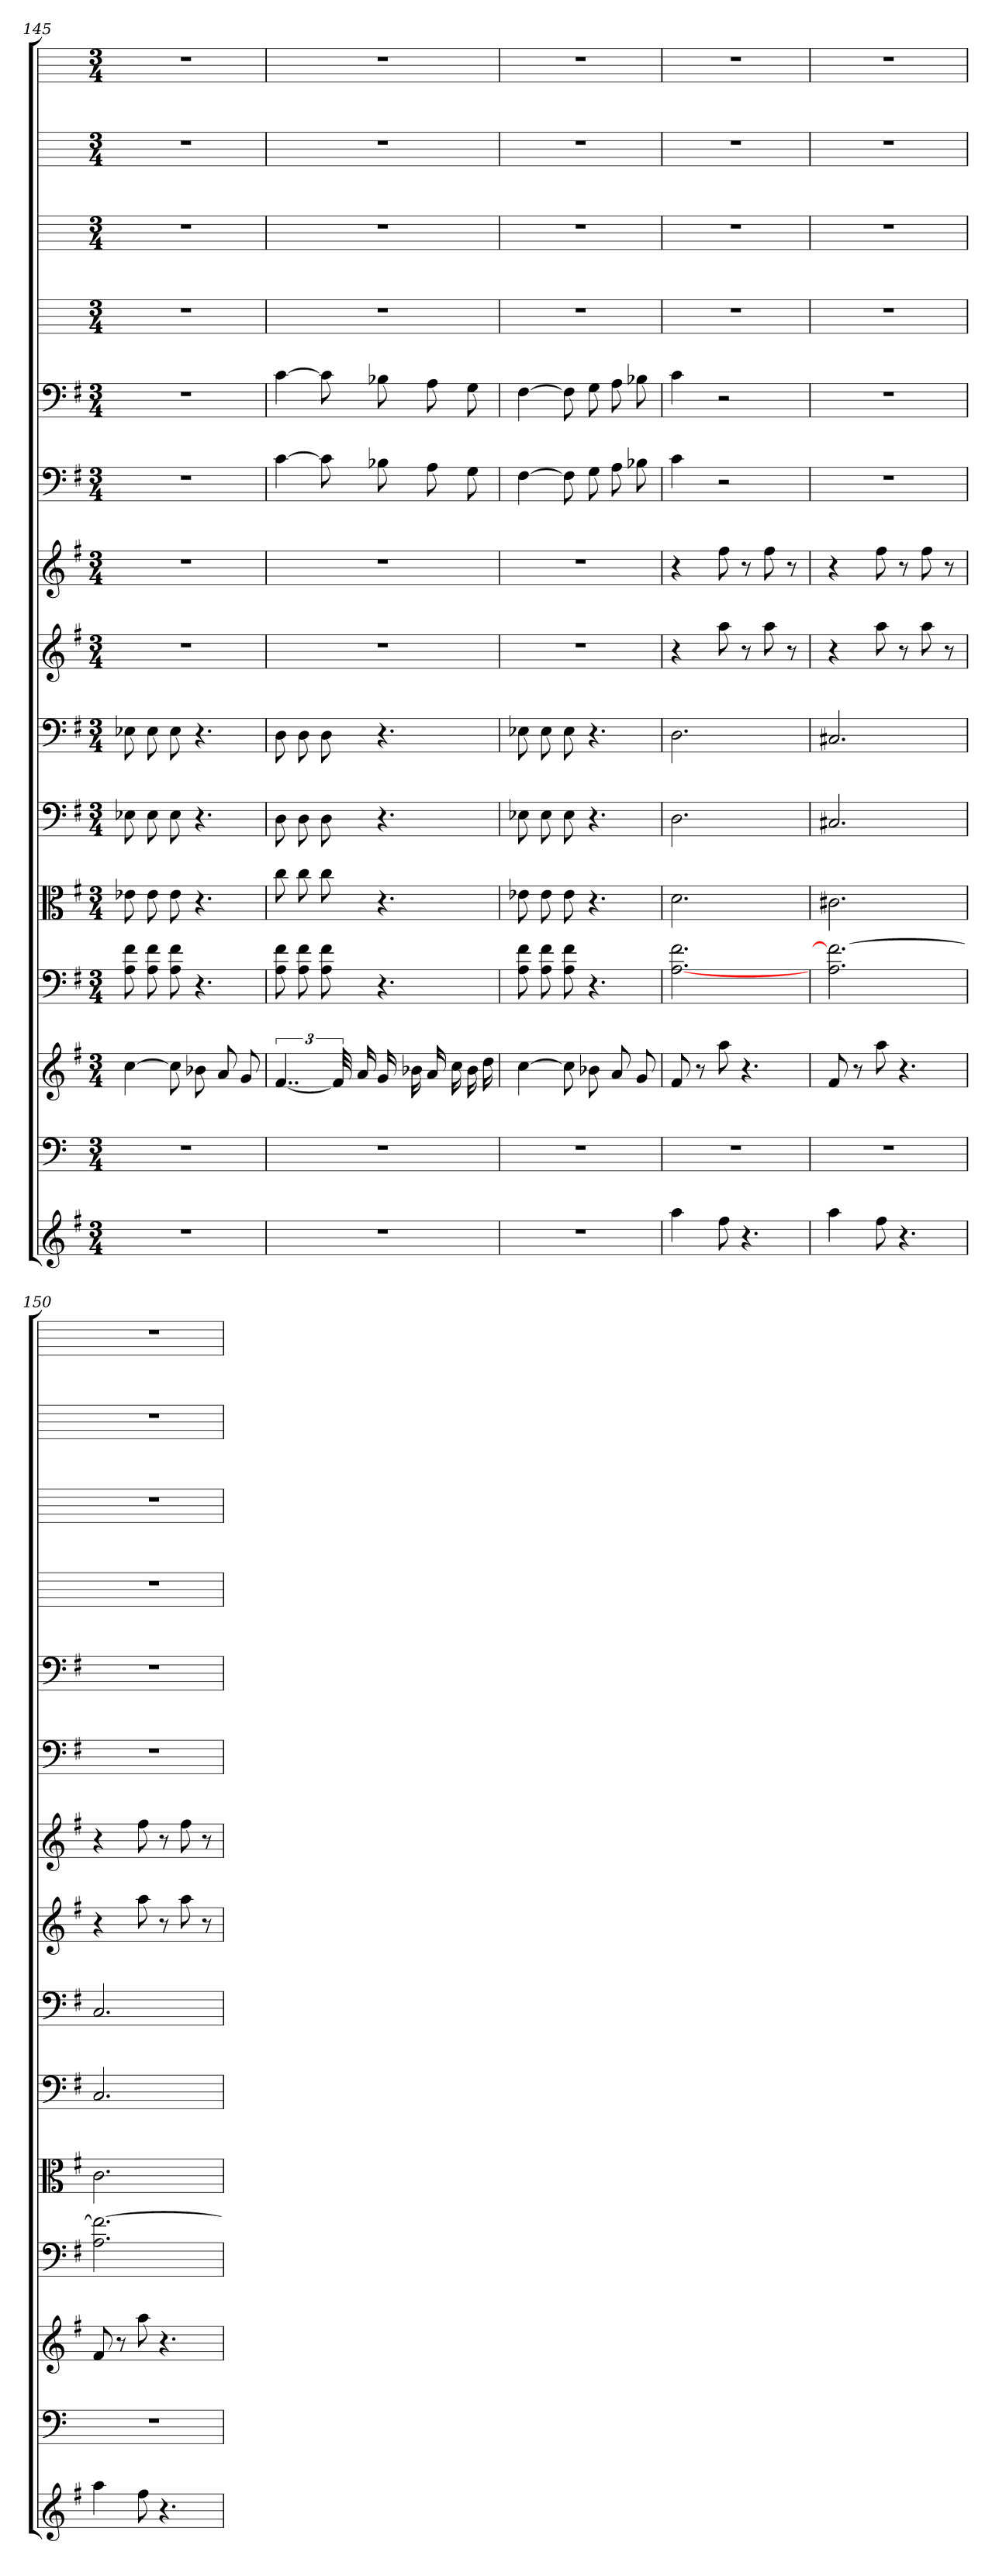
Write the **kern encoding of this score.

**kern	**kern	**kern	**kern	**kern	**kern	**kern	**kern	**kern	**kern	**kern	**kern	**kern	**kern	**kern
*part15	*part14	*part13	*part12	*part11	*part10	*part9	*part8	*part7	*part6	*part5	*part4	*part3	*part2	*part1
*staff15	*staff14	*staff13	*staff12	*staff11	*staff10	*staff9	*staff8	*staff7	*staff6	*staff5	*staff4	*staff3	*staff2	*staff1
*	*clefF4	*	*	*clefC3	*clefF4	*clefF4	*	*	*clefF4	*clefF4	*	*	*	*
*k[f#]	*k[]	*k[f#]	*k[f#]	*k[f#]	*k[f#]	*k[f#]	*k[f#]	*k[f#]	*k[f#]	*k[f#]	*k[]	*k[]	*k[]	*k[]
*M3/4	*M3/4	*M3/4	*M3/4	*M3/4	*M3/4	*M3/4	*M3/4	*M3/4	*M3/4	*M3/4	*M3/4	*M3/4	*M3/4	*M3/4
=145	=145	=145	=145	=145	=145	=145	=145	=145	=145	=145	=145	=145	=145	=145
2.r	2.r	[4cc	8A 8f#	8e-X	8E-X	8E-X	2.r	2.r	2.r	2.r	2.r	2.r	2.r	2.r
.	.	.	8A 8f#	8e-	8E-	8E-	.	.	.	.	.	.	.	.
.	.	8cc]	8A 8f#	8e-	8E-	8E-	.	.	.	.	.	.	.	.
.	.	8b-X	4.r	4.r	4.r	4.r	.	.	.	.	.	.	.	.
.	.	8a	.	.	.	.	.	.	.	.	.	.	.	.
.	.	8g	.	.	.	.	.	.	.	.	.	.	.	.
=146	=146	=146	=146	=146	=146	=146	=146	=146	=146	=146	=146	=146	=146	=146
2.r	2.r	[6..f#	8A 8f#	8cc	8D	8D	2.r	2.r	[4c	[4c	2.r	2.r	2.r	2.r
.	.	.	8A 8f#	8cc	8D	8D	.	.	.	.	.	.	.	.
.	.	.	8A 8f#	8cc	8D	8D	.	.	8c]	8c]	.	.	.	.
.	.	48f#]	.	.	.	.	.	.	.	.	.	.	.	.
.	.	16a	.	.	.	.	.	.	.	.	.	.	.	.
.	.	16g	4.r	4.r	4.r	4.r	.	.	8B-X	8B-X	.	.	.	.
.	.	16b-X	.	.	.	.	.	.	.	.	.	.	.	.
.	.	16a	.	.	.	.	.	.	8A	8A	.	.	.	.
.	.	16cc	.	.	.	.	.	.	.	.	.	.	.	.
.	.	16b-	.	.	.	.	.	.	8G	8G	.	.	.	.
.	.	16dd	.	.	.	.	.	.	.	.	.	.	.	.
=147	=147	=147	=147	=147	=147	=147	=147	=147	=147	=147	=147	=147	=147	=147
2.r	2.r	[4cc	8A 8f#	8e-X	8E-X	8E-X	2.r	2.r	[4F#	[4F#	2.r	2.r	2.r	2.r
.	.	.	8A 8f#	8e-	8E-	8E-	.	.	.	.	.	.	.	.
.	.	8cc]	8A 8f#	8e-	8E-	8E-	.	.	8F#]	8F#]	.	.	.	.
.	.	8b-X	4.r	4.r	4.r	4.r	.	.	8G	8G	.	.	.	.
.	.	8a	.	.	.	.	.	.	8A	8A	.	.	.	.
.	.	8g	.	.	.	.	.	.	8B-X	8B-X	.	.	.	.
=148	=148	=148	=148	=148	=148	=148	=148	=148	=148	=148	=148	=148	=148	=148
4aa	2.r	8f#	[2.A 2.f#	2.d	2.D	2.D	4r	4r	4c	4c	2.r	2.r	2.r	2.r
.	.	8r	.	.	.	.	.	.	.	.	.	.	.	.
8ff#	.	8aa	.	.	.	.	8aa	8ff#	2r	2r	.	.	.	.
4.r	.	4.r	.	.	.	.	8r	8r	.	.	.	.	.	.
.	.	.	.	.	.	.	8aa	8ff#	.	.	.	.	.	.
.	.	.	.	.	.	.	8r	8r	.	.	.	.	.	.
=149	=149	=149	=149	=149	=149	=149	=149	=149	=149	=149	=149	=149	=149	=149
4aa	2.r	8f#	2.A 2.f#_	2.c#X	2.C#X	2.C#X	4r	4r	2.r	2.r	2.r	2.r	2.r	2.r
.	.	8r	.	.	.	.	.	.	.	.	.	.	.	.
8ff#	.	8aa	.	.	.	.	8aa	8ff#	.	.	.	.	.	.
4.r	.	4.r	.	.	.	.	8r	8r	.	.	.	.	.	.
.	.	.	.	.	.	.	8aa	8ff#	.	.	.	.	.	.
.	.	.	.	.	.	.	8r	8r	.	.	.	.	.	.
=150	=150	=150	=150	=150	=150	=150	=150	=150	=150	=150	=150	=150	=150	=150
4aa	2.r	8f#	2.A 2.f#_	2.c	2.C	2.C	4r	4r	2.r	2.r	2.r	2.r	2.r	2.r
.	.	8r	.	.	.	.	.	.	.	.	.	.	.	.
8ff#	.	8aa	.	.	.	.	8aa	8ff#	.	.	.	.	.	.
4.r	.	4.r	.	.	.	.	8r	8r	.	.	.	.	.	.
.	.	.	.	.	.	.	8aa	8ff#	.	.	.	.	.	.
.	.	.	.	.	.	.	8r	8r	.	.	.	.	.	.
=	=	=	=	=	=	=	=	=	=	=	=	=	=	=
*-	*-	*-	*-	*-	*-	*-	*-	*-	*-	*-	*-	*-	*-	*-
